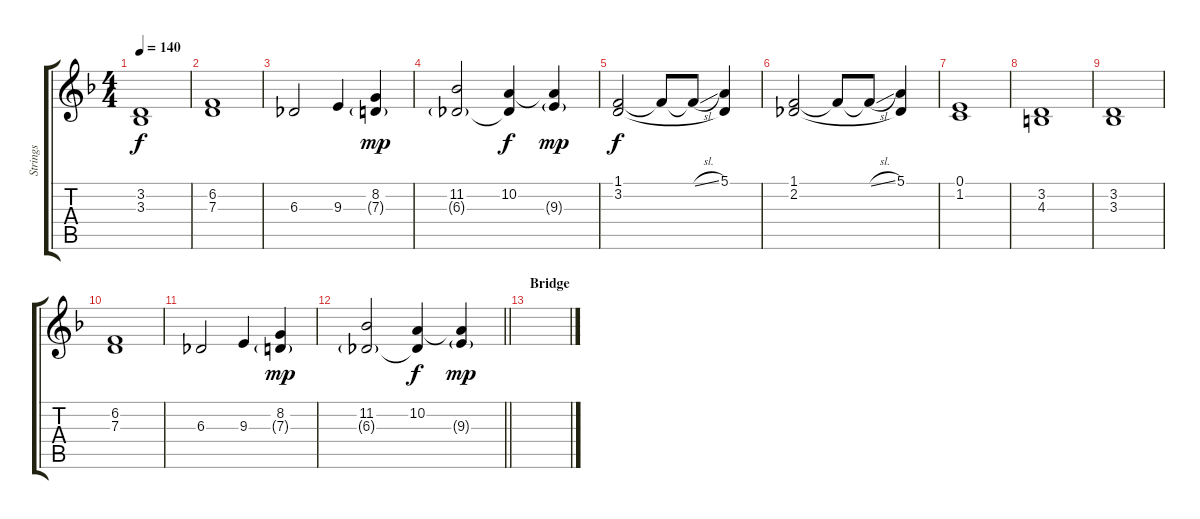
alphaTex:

\track ("Strings" "Strings") {instrument synthstrings1}
\staff {score tabs}
\tuning (E4 B3 G3 D3 A2 E2) {hide}
\ts (4 4)
\tempo 140
\clef g2
\ks dminor
(3.2 3.3).1{dy f} |
(6.2 7.3).1 |
6.3.2 9.3.4 (8.2 7.3{g}).4{dy mp} |
(11.2 6.3{g}).2 (10.2 6.3{t}).4{dy f} (10.2{t} 9.3{g}).4{dy mp} |
(1.1 3.2).2{dy f} 1.1{t}.8 1.1{sl t}.8 (5.1 3.2{t}).4 |
(1.1 2.2).2 1.1{t}.8 1.1{sl t}.8 (5.1 2.2{t}).4 |
(0.1 1.2).1 |
(3.2 4.3).1 |
(3.2 3.3).1 |
(6.2 7.3).1 |
6.3.2 9.3.4 (8.2 7.3{g}).4{dy mp} |
\barLineRight lightlight
(11.2 6.3{g}).2 (10.2 6.3{t}).4{dy f} (10.2{t} 9.3{g}).4{dy mp} |
\section ("" "Bridge")
